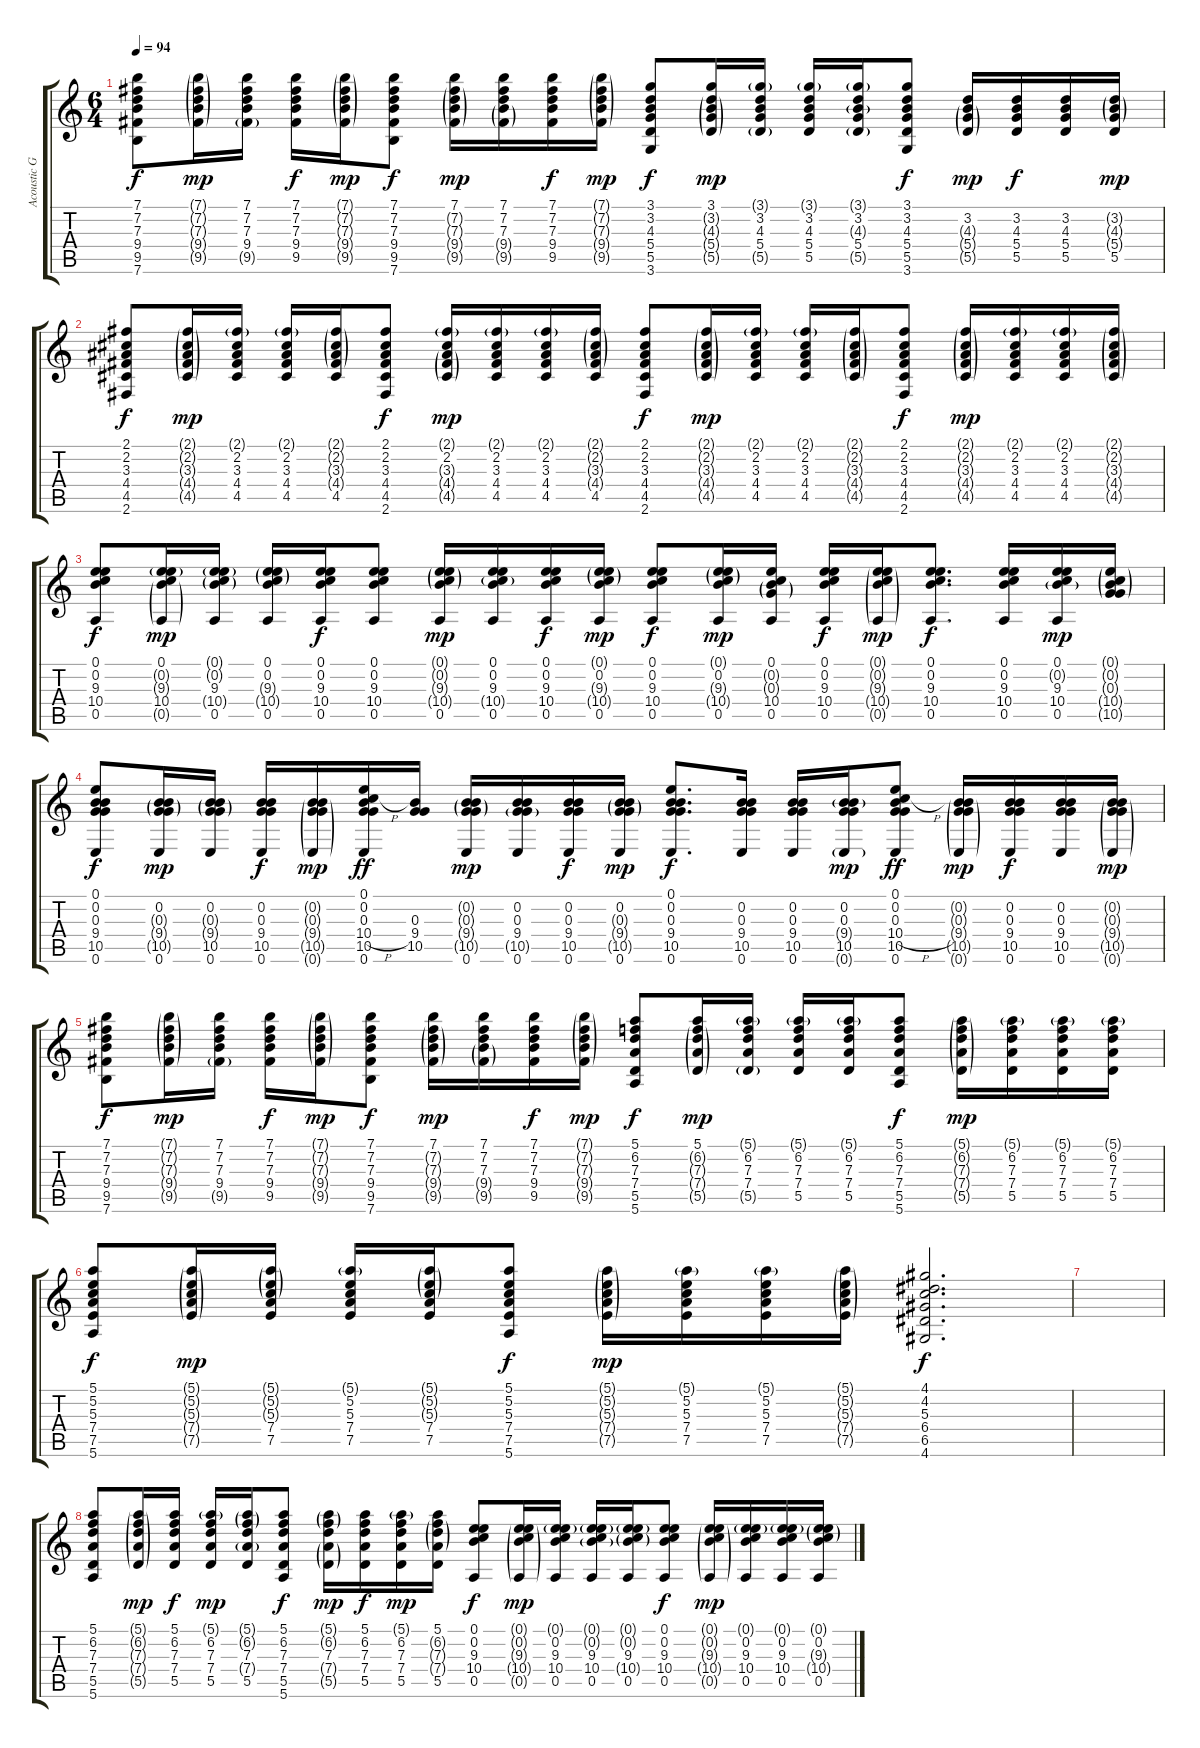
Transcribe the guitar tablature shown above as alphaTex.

\track ("Acoustic Guitar" "Acoustic G") {instrument acousticguitarsteel}
\staff {score tabs}
\tuning (E4 B3 G3 D3 A2 E2) {hide}
\ts (6 4)
\tempo 94
\clef g2
\ks c
(7.1 7.2 7.3 9.4 9.5 7.6).8{dy f} (7.1{g} 7.2{g} 7.3{g} 9.4{g} 9.5{g}).16{dy mp} (7.1 7.2 7.3 9.4 9.5{g}).16 (7.1 7.2 7.3 9.4 9.5).16{dy f} (7.1{g} 7.2{g} 7.3{g} 9.4{g} 9.5{g}).16{dy mp} (7.1 7.2 7.3 9.4 9.5 7.6).8{dy f} (7.1 7.2{g} 7.3{g} 9.4{g} 9.5{g}).16{dy mp} (7.1 7.2 7.3 9.4{g} 9.5{g}).16 (7.1 7.2 7.3 9.4 9.5).16{dy f} (7.1{g} 7.2{g} 7.3{g} 9.4{g} 9.5{g}).16{dy mp} (3.1 3.2 4.3 5.4 5.5 3.6).8{dy f} (3.1 3.2{g} 4.3{g} 5.4{g} 5.5{g}).16{dy mp} (3.1{g} 3.2 4.3 5.4 5.5{g}).16 (3.1{g} 3.2 4.3 5.4 5.5).16 (3.1{g} 3.2 4.3{g} 5.4 5.5{g}).16 (3.1 3.2 4.3 5.4 5.5 3.6).8{dy f} (3.2 4.3{g} 5.4{g} 5.5{g}).16{dy mp} (3.2 4.3 5.4 5.5).16{dy f} (3.2 4.3 5.4 5.5).16 (3.2{g} 4.3{g} 5.4{g} 5.5).16{dy mp} |
(2.1 2.2 3.3 4.4 4.5 2.6).8{dy f} (2.1{g} 2.2{g} 3.3{g} 4.4{g} 4.5{g}).16{dy mp} (2.1{g} 2.2 3.3 4.4 4.5).16 (2.1{g} 2.2 3.3 4.4 4.5).16 (2.1{g} 2.2{g} 3.3{g} 4.4{g} 4.5).16 (2.1 2.2 3.3 4.4 4.5 2.6).8{dy f} (2.1{g} 2.2 3.3{g} 4.4{g} 4.5{g}).16{dy mp} (2.1{g} 2.2 3.3 4.4 4.5).16 (2.1{g} 2.2 3.3 4.4 4.5).16 (2.1{g} 2.2{g} 3.3{g} 4.4{g} 4.5).16 (2.1 2.2 3.3 4.4 4.5 2.6).8{dy f} (2.1{g} 2.2{g} 3.3{g} 4.4{g} 4.5{g}).16{dy mp} (2.1{g} 2.2 3.3 4.4 4.5).16 (2.1{g} 2.2 3.3 4.4 4.5).16 (2.1{g} 2.2{g} 3.3{g} 4.4{g} 4.5{g}).16 (2.1 2.2 3.3 4.4 4.5 2.6).8{dy f} (2.1{g} 2.2{g} 3.3{g} 4.4{g} 4.5{g}).16{dy mp} (2.1{g} 2.2 3.3 4.4 4.5).16 (2.1{g} 2.2 3.3 4.4 4.5).16 (2.1{g} 2.2{g} 3.3{g} 4.4{g} 4.5{g}).16 |
(0.1 0.2 9.3 10.4 0.5).8{dy f} (0.1 0.2{g} 9.3{g} 10.4 0.5{g}).16{dy mp} (0.1{g} 0.2{g} 9.3 10.4{g} 0.5).16 (0.1 0.2 9.3{g} 10.4{g} 0.5).16 (0.1 0.2 9.3 10.4 0.5).16{dy f} (0.1 0.2 9.3 10.4 0.5).8 (0.1{g} 0.2{g} 9.3{g} 10.4{g} 0.5).16{dy mp} (0.1 0.2 9.3 10.4{g} 0.5).16 (0.1 0.2 9.3 10.4 0.5).16{dy f} (0.1{g} 0.2 9.3{g} 10.4{g} 0.5).16{dy mp} (0.1 0.2 9.3 10.4 0.5).8{dy f} (0.1{g} 0.2 9.3{g} 10.4{g} 0.5).16{dy mp} (0.1 0.2{g} 0.3{g} 10.4 0.5).16 (0.1 0.2 9.3 10.4 0.5).16{dy f} (0.1{g} 0.2{g} 9.3{g} 10.4{g} 0.5{g}).16{dy mp} (0.1 0.2 9.3 10.4 0.5).8{d dy f} (0.1 0.2 9.3 10.4 0.5).16 (0.1 0.2{g} 9.3 10.4 0.5).16{dy mp} (0.1{g} 0.2{g} 0.3{g} 10.4{g} 10.5{g}).16 |
(0.1 0.2 0.3 9.4 10.5 0.6).8{dy f} (0.2 0.3{g} 9.4{g} 10.5{g} 0.6).16{dy mp} (0.2 0.3{g} 9.4{g} 10.5 0.6).16 (0.2 0.3 9.4 10.5 0.6).16{dy f} (0.2{g} 0.3{g} 9.4{g} 10.5{g} 0.6{g}).16{dy mp} (0.1 0.2 0.3 10.4{h} 10.5 0.6).16{dy ff} (0.3 9.4 10.5).16 (0.2{g} 0.3{g} 9.4{g} 10.5{g} 0.6).16{dy mp} (0.2 0.3 9.4 10.5{g} 0.6).16 (0.2 0.3 9.4 10.5 0.6).16{dy f} (0.2 0.3{g} 9.4{g} 10.5{g} 0.6).16{dy mp} (0.1 0.2 0.3 9.4 10.5 0.6).8{d dy f} (0.2 0.3 9.4 10.5 0.6).16 (0.2 0.3 9.4 10.5 0.6).16 (0.2 0.3 9.4{g} 10.5 0.6{g}).16{dy mp} (0.1 0.2 0.3 10.4{h} 10.5 0.6).8{dy ff} (0.2{g} 0.3{g} 9.4{g} 10.5{g} 0.6{g}).16{dy mp} (0.2 0.3 9.4 10.5 0.6).16{dy f} (0.2 0.3 9.4 10.5 0.6).16 (0.2{g} 0.3{g} 9.4{g} 10.5{g} 0.6{g}).16{dy mp} |
(7.1 7.2 7.3 9.4 9.5 7.6).8{dy f} (7.1{g} 7.2{g} 7.3{g} 9.4{g} 9.5{g}).16{dy mp} (7.1 7.2 7.3 9.4 9.5{g}).16 (7.1 7.2 7.3 9.4 9.5).16{dy f} (7.1{g} 7.2{g} 7.3{g} 9.4{g} 9.5{g}).16{dy mp} (7.1 7.2 7.3 9.4 9.5 7.6).8{dy f} (7.1 7.2{g} 7.3{g} 9.4{g} 9.5{g}).16{dy mp} (7.1 7.2 7.3 9.4{g} 9.5{g}).16 (7.1 7.2 7.3 9.4 9.5).16{dy f} (7.1{g} 7.2{g} 7.3{g} 9.4{g} 9.5{g}).16{dy mp} (5.1 6.2 7.3 7.4 5.5 5.6).8{dy f} (5.1 6.2{g} 7.3{g} 7.4{g} 5.5{g}).16{dy mp} (5.1{g} 6.2 7.3 7.4 5.5{g}).16 (5.1{g} 6.2 7.3 7.4 5.5).16 (5.1{g} 6.2 7.3 7.4 5.5).16 (5.1 6.2 7.3 7.4 5.5 5.6).8{dy f} (5.1{g} 6.2{g} 7.3{g} 7.4{g} 5.5{g}).16{dy mp} (5.1{g} 6.2 7.3 7.4 5.5).16 (5.1{g} 6.2 7.3 7.4 5.5).16 (5.1{g} 6.2 7.3 7.4 5.5).16 |
(5.1 5.2 5.3 7.4 7.5 5.6).8{dy f} (5.1{g} 5.2{g} 5.3{g} 7.4{g} 7.5{g}).16{dy mp} (5.1{g} 5.2{g} 5.3{g} 7.4 7.5).16 (5.1{g} 5.2 5.3 7.4 7.5).16 (5.1{g} 5.2{g} 5.3{g} 7.4 7.5).16 (5.1 5.2 5.3 7.4 7.5 5.6).8{dy f} (5.1{g} 5.2{g} 5.3{g} 7.4{g} 7.5{g}).16{dy mp} (5.1{g} 5.2 5.3 7.4 7.5).16 (5.1{g} 5.2 5.3 7.4 7.5).16 (5.1{g} 5.2{g} 5.3{g} 7.4{g} 7.5{g}).16 (4.1 4.2 5.3 6.4 6.5 4.6).2{d dy f} |
|
(5.1 6.2 7.3 7.4 5.5 5.6).8 (5.1{g} 6.2{g} 7.3{g} 7.4{g} 5.5{g}).16{dy mp} (5.1 6.2 7.3 7.4 5.5).16{dy f} (5.1{g} 6.2 7.3 7.4 5.5).16{dy mp} (5.1{g} 6.2{g} 7.3 7.4{g} 5.5).16 (5.1 6.2 7.3 7.4 5.5 5.6).8{dy f} (5.1{g} 6.2{g} 7.3 7.4{g} 5.5{g}).16{dy mp} (5.1 6.2 7.3 7.4 5.5).16{dy f} (5.1{g} 6.2 7.3 7.4 5.5).16{dy mp} (5.1 6.2{g} 7.3{g} 7.4{g} 5.5).16 (0.1 0.2 9.3 10.4 0.5).8{dy f} (0.1{g} 0.2{g} 9.3{g} 10.4{g} 0.5{g}).16{dy mp} (0.1{g} 0.2 9.3 10.4 0.5).16 (0.1{g} 0.2{g} 9.3 10.4 0.5).16 (0.1{g} 0.2{g} 9.3 10.4{g} 0.5).16 (0.1 0.2 9.3 10.4 0.5).8{dy f} (0.1{g} 0.2{g} 9.3{g} 10.4{g} 0.5{g}).16{dy mp} (0.1{g} 0.2 9.3 10.4 0.5).16 (0.1{g} 0.2 9.3 10.4 0.5).16 (0.1{g} 0.2 9.3{g} 10.4{g} 0.5).16
